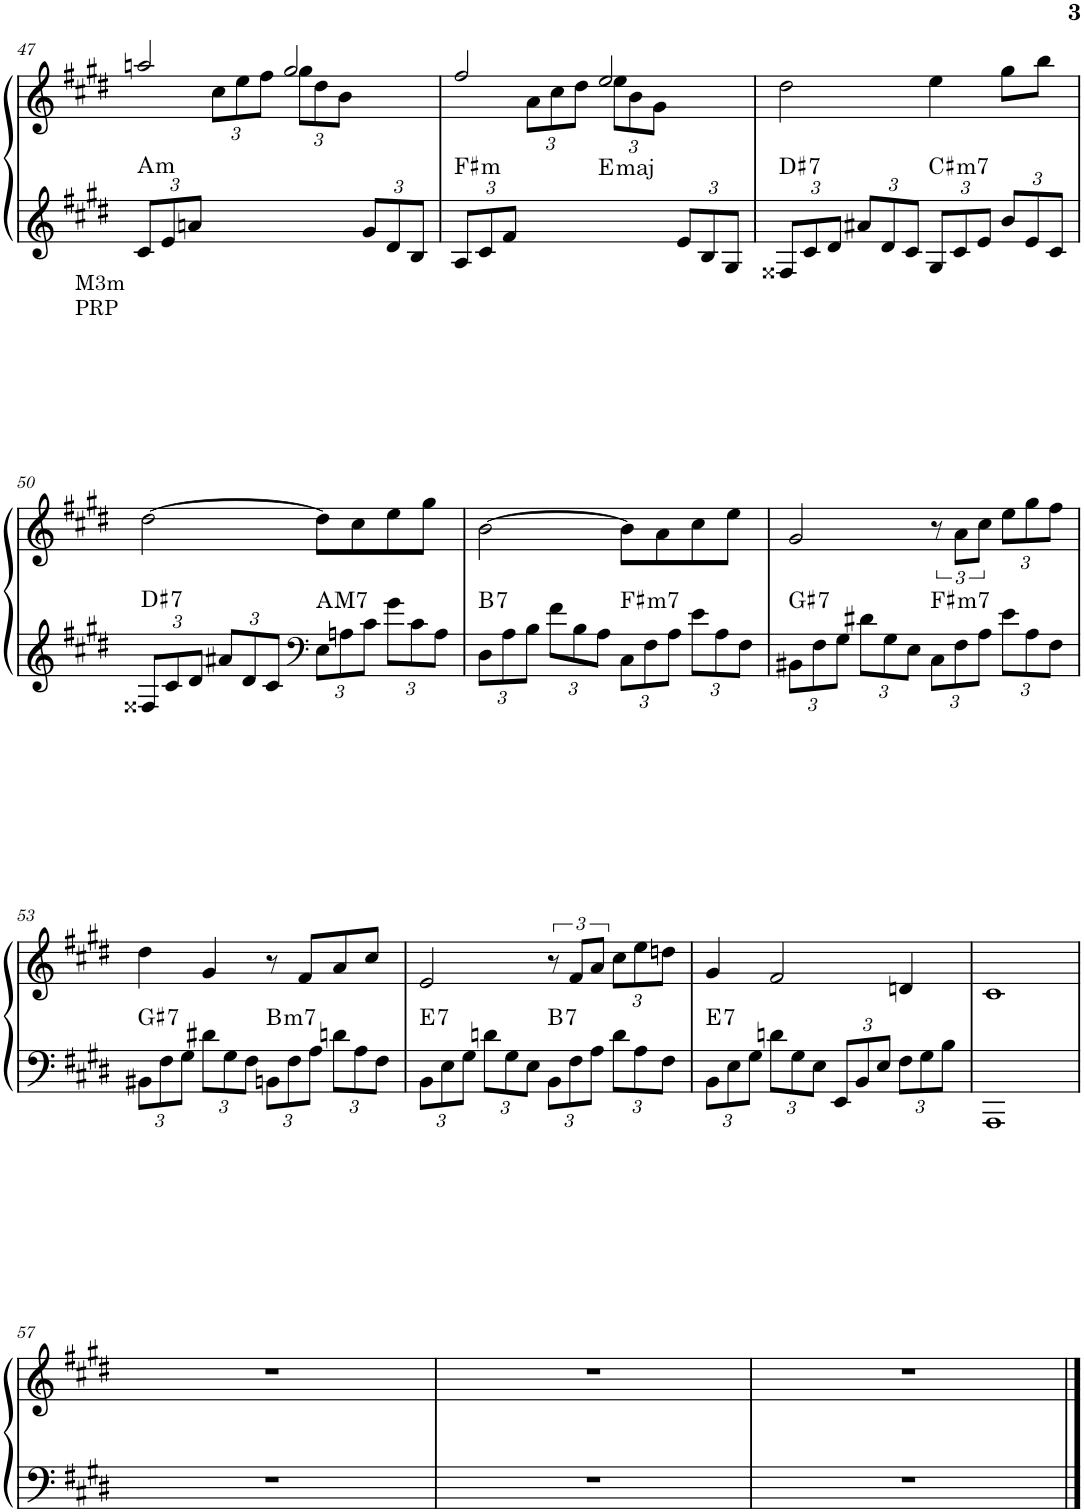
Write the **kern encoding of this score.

**kern	**kern	**harte
*part1	*part1	*part1
*staff2	*staff1	*
*I"Piano	*	*
*I'Pno.	*	*
!!LO:PB:g=z
*clefG2	*clefG2	*
*k[f#c#g#d#]	*k[f#c#g#d#]	*
*M4/4	*M4/4	*
*Xbrackettup	*	*
=47	=47	=47
*	*^	*
!LO:TX:b:t=M3m	!	!	!
!LO:TX:b:t=PRP	!	!	!
!	!	!	!LO:H:kt=m
12c#/L	2aan/	4ryy	A:min
12e/	.	.	.
12an/J	.	.	.
*	*	*Xbrackettup	*
4ryy	.	12cc#\L	.
.	.	12ee\	.
.	.	12ff#\J	.
4ryy	2gg#/	12gg#\L	.
.	.	12dd#\	.
.	.	12b\J	.
12g#/L	.	4ryy	.
12d#/	.	.	.
12B/J	.	.	.
=48	=48	=48	=48
!	!	!	!LO:H:kt=m
12A/L	2ff#/	4ryy	F#:min
12c#/	.	.	.
12f#/J	.	.	.
4ryy	.	12a\L	.
.	.	12cc#\	.
.	.	12dd#\J	.
!	!	!	!LO:H:kt=maj
4ryy	2ee/	12ee\L	E:maj
.	.	12b\	.
.	.	12g#\J	.
12e/L	.	4ryy	.
12B/	.	.	.
12G#/J	.	.	.
*	*v	*v	*
=49	=49	=49
!	!	!LO:H:kt=7
12F##X/L	2dd#\	D#:7
12c#/	.	.
12d#/J	.	.
12a#X/L	.	.
12d#/	.	.
12c#/J	.	.
!	!	!LO:H:kt=m7
12G#/L	4ee\	C#:min7
12c#/	.	.
12e/J	.	.
12b/L	8gg#\L	.
12e/	.	.
.	8bb\J	.
12c#/J	.	.
!!LO:LB:g=z
=50	=50	=50
!	!	!LO:H:kt=7
12F##X/L	[2dd#\	D#:7
12c#/	.	.
12d#/J	.	.
12a#X/L	.	.
12d#/	.	.
12c#/J	.	.
*clefF4	*	*
!	!	!LO:H:kt=M7
12E\L	8dd#\L]	A:maj7
12An\	.	.
.	8cc#\	.
12c#\J	.	.
12g#\L	8ee\	.
12c#\	.	.
.	8gg#\J	.
12A\J	.	.
=51	=51	=51
!	!	!LO:H:kt=7
12D#\L	[2b\	B:7
12A\	.	.
12B\J	.	.
12f#\L	.	.
12B\	.	.
12A\J	.	.
!	!	!LO:H:kt=m7
12C#\L	8b\L]	F#:min7
12F#\	.	.
.	8a\	.
12A\J	.	.
12e\L	8cc#\	.
12A\	.	.
.	8ee\J	.
12F#\J	.	.
=52	=52	=52
!	!	!LO:H:kt=7
12BB#X\L	2g#/	G#:7
12F#\	.	.
12G#\J	.	.
12d#X\L	.	.
12G#\	.	.
12E\J	.	.
*	*brackettup	*
!	!	!LO:H:kt=m7
12C#\L	12r	F#:min7
12F#\	12a\L	.
12A\J	12cc#\J	.
*	*Xbrackettup	*
12e\L	12ee\L	.
12A\	12gg#\	.
12F#\J	12ff#\J	.
!!LO:LB:g=z
=53	=53	=53
!	!	!LO:H:kt=7
12BB#X\L	4dd#\	G#:7
12F#\	.	.
12G#\J	.	.
12d#X\L	4g#/	.
12G#\	.	.
12F#\J	.	.
!	!	!LO:H:kt=m7
12BBn\L	8r	B:min7
12F#\	.	.
.	8f#/L	.
12A\J	.	.
12dn\L	8a/	.
12A\	.	.
.	8cc#/J	.
12F#\J	.	.
=54	=54	=54
!	!	!LO:H:kt=7
12BB\L	2e/	E:7
12E\	.	.
12G#\J	.	.
12dn\L	.	.
12G#\	.	.
12E\J	.	.
*	*brackettup	*
!	!	!LO:H:kt=7
12BB\L	12r	B:7
12F#\	12f#/L	.
12A\J	12a/J	.
*	*Xbrackettup	*
12d\L	12cc#\L	.
12A\	12ee\	.
12F#\J	12ddn\J	.
=55	=55	=55
!	!	!LO:H:kt=7
12BB\L	4g#/	E:7
12E\	.	.
12G#\J	.	.
12dn\L	2f#/	.
12G#\	.	.
12E\J	.	.
12EE/L	.	.
12BB/	.	.
12E/J	.	.
12F#\L	4dn/	.
12G#\	.	.
12B\J	.	.
=56	=56	=56
1AAA	1c#	.
!!LO:LB:g=z
=57	=57	=57
1r	1r	.
=58	=58	=58
1r	1r	.
=59	=59	=59
1r	1r	.
==	==	==
*-	*-	*-
